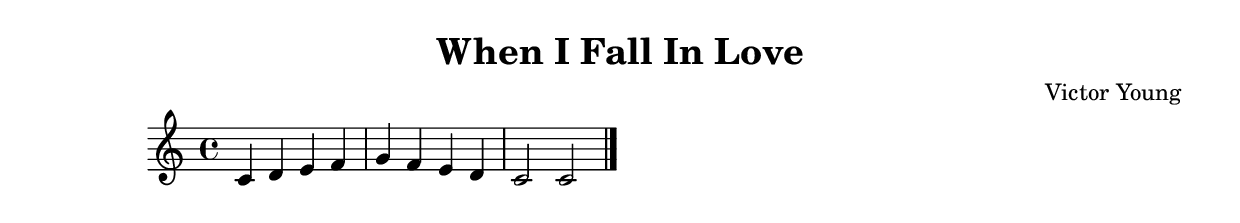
\version "2.24.4"

\header {
  title = "When I Fall In Love"
  composer = "Victor Young"
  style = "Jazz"
}

\score {
  \new Staff {
    \clef treble
    \time 4/4
    \key c \major
    
    % Simple chord progression placeholder
    c'4 d' e' f' |
    g' f' e' d' |
    c'2 c'2 |
    \bar "|."
  }
  \layout {}
  \midi {
    \tempo 4 = 120
  }
}